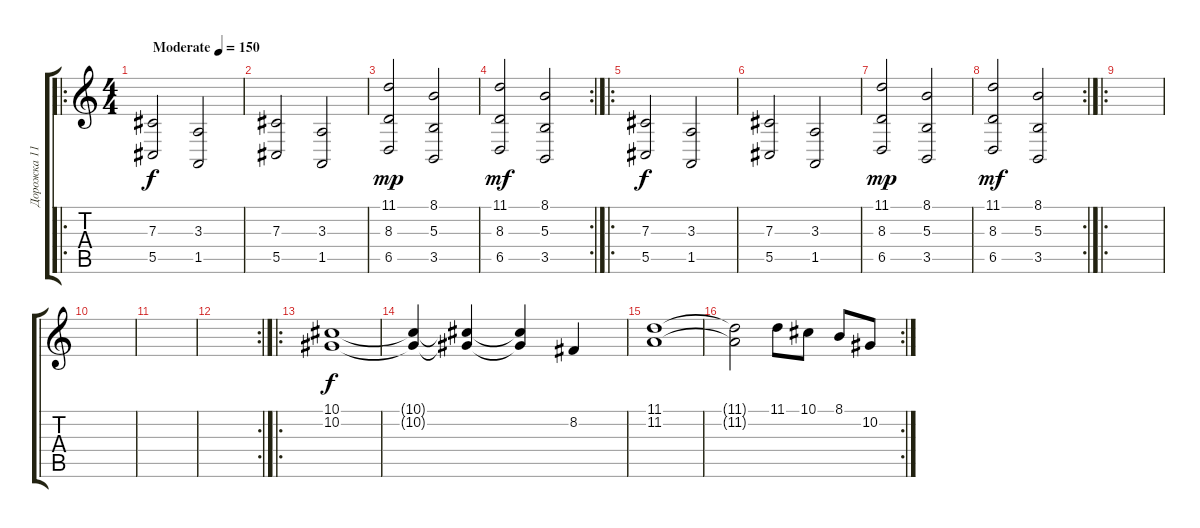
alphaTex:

\track ("Дорожка 11" "Дорожка 11") {instrument stringensemble1}
\staff {score tabs}
\tuning (Eb4 Bb3 Gb3 Db3 Ab2 Eb2) {hide}
\ro
\ts (4 4)
\tempo (150 "Moderate")
\clef g2
\ks c
(7.3 5.5).2{dy f instrument stringensemble1} (3.3 1.5).2 |
(7.3 5.5).2 (3.3 1.5).2 |
(11.1 8.3 6.5).2{dy mp} (8.1 5.3 3.5).2 |
\rc 2
(11.1 8.3 6.5).2{dy mf} (8.1 5.3 3.5).2 |
\ro
(7.3 5.5).2{dy f} (3.3 1.5).2 |
(7.3 5.5).2 (3.3 1.5).2 |
(11.1 8.3 6.5).2{dy mp} (8.1 5.3 3.5).2 |
\rc 2
(11.1 8.3 6.5).2{dy mf} (8.1 5.3 3.5).2 |
\ro
|
|
|
\rc 2
|
\ro
(10.1 10.2).1{dy f} |
(10.1{t} 10.2{t}).4 (10.1{t} 10.2{t}).4 (10.1{t} 10.2{t}).4 8.2.4 |
(11.1 11.2).1 |
\rc 2
(11.1{t} 11.2{t}).2 11.1.8 10.1.8 8.1.8 10.2.8
